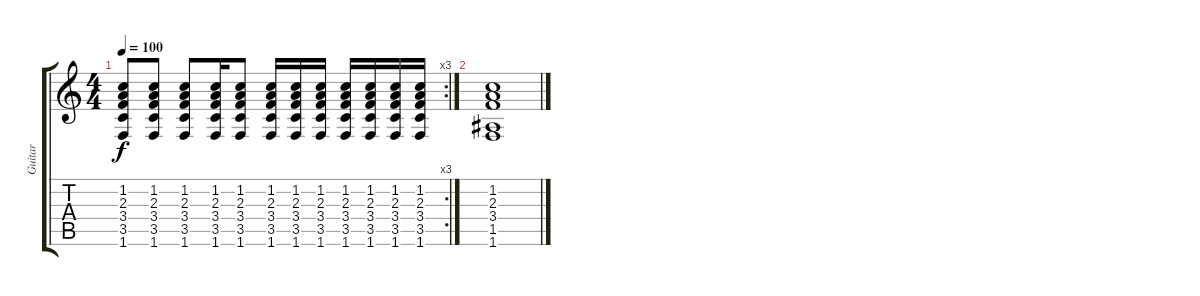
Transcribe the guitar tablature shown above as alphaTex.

\track ("Guitar" "Guitar") {instrument acousticguitarsteel}
\staff {score tabs}
\tuning (E4 B3 G3 D3 A2 E2) {hide}
\rc 3
\ts (4 4)
\tempo 100
\clef g2
\ks c
(1.2 2.3 3.4 3.5 1.6).8{dy f} (1.2 2.3 3.4 3.5 1.6).8 (1.2 2.3 3.4 3.5 1.6).8 (1.2 2.3 3.4 3.5 1.6).16 (1.2 2.3 3.4 3.5 1.6).8 (1.2 2.3 3.4 3.5 1.6).16 (1.2 2.3 3.4 3.5 1.6).16 (1.2 2.3 3.4 3.5 1.6).16 (1.2 2.3 3.4 3.5 1.6).16 (1.2 2.3 3.4 3.5 1.6).16 (1.2 2.3 3.4 3.5 1.6).16 (1.2 2.3 3.4 3.5 1.6).16 |
(1.2 2.3 3.4 1.5 1.6).1
